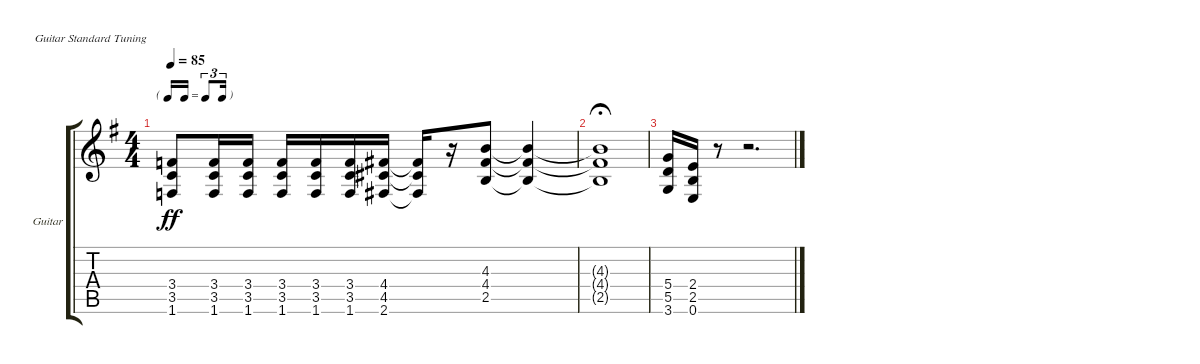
\defaultSystemsLayout 4
\bracketExtendMode groupsimilarinstruments
\firstSystemTrackNameOrientation horizontal
\otherSystemsTrackNameOrientation horizontal
\track ("Electric Guitar" "Guitar") {instrument overdrivenguitar}
\staff {score tabs}
\tuning (E4 B3 G3 D3 A2 E2)
\ts (4 4)
\tf triplet16th
\tempo 85
\clef g2
\ks eminor
(3.4{t} 3.5{t} 1.6{t}).8{dy ff} (3.4 3.5 1.6).16 (3.4 3.5 1.6).16 (3.4 3.5 1.6).16 (3.4 3.5 1.6).16 (3.4 3.5 1.6).16 (2.6 4.5 4.4).16 (4.5{t} 2.6{t} 4.4{t}).16 r.16 (2.5 4.4 4.3).8 (4.3{t} 4.4{t} 2.5{t}).4 |
(4.3{t} 4.4{t} 2.5{t}).1{fermata (medium 0.46)} |
\scale
0.144945 (3.6 5.5 5.4).16 (0.6 2.5 2.4).16 r.8 r.2{d}
